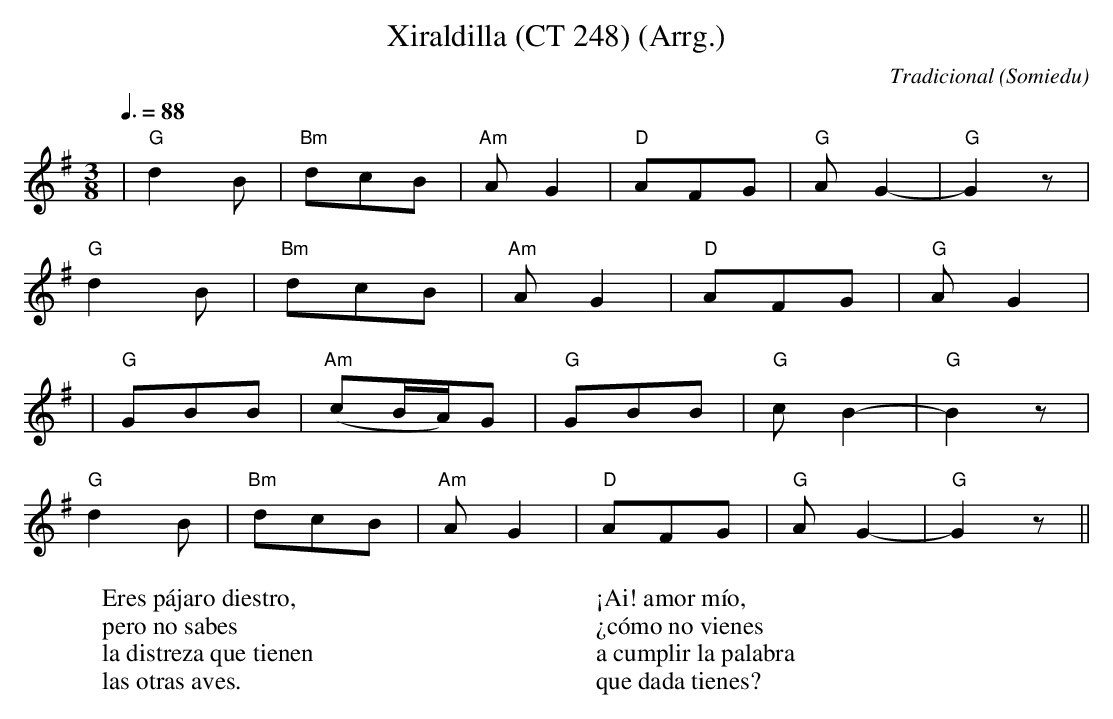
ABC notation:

X:1
T:Xiraldilla (CT 248) (Arrg.)
C:Tradicional
O:Somiedu
M:3/8
L:1/8
Q:3/8=88
K:G
|"G"d2 B|"Bm"dcB|"Am"A G2|"D"AFG|"G"A G2-|"G"G2 z|
"G"d2 B|"Bm"dcB|"Am"A G2|"D"AFG|"G"A G2|
|"G"GBB|"Am"(cB/A/)G|"G"GBB|"G"c B2-|"G"B2 z|
"G"d2 B|"Bm"dcB|"Am"A G2|"D"AFG|"G"A G2-|"G"G2 z||
W:Eres pájaro diestro,
W:pero no sabes
W:la distreza que tienen
W:las otras aves.
W:
W:¡Ai! amor mío,
W:¿cómo no vienes
W:a cumplir la palabra
W:que dada tienes?
W:
